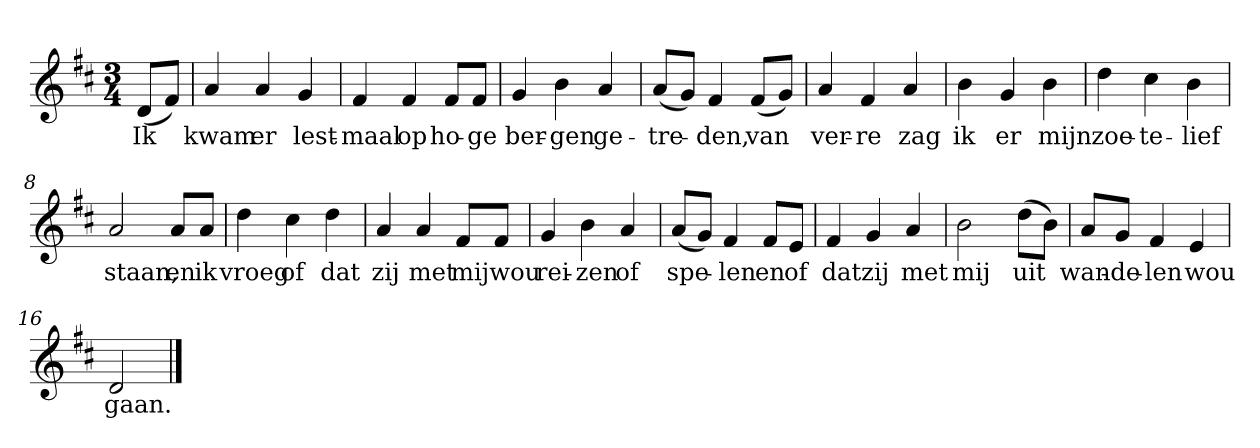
**kern	**text
*part1	*part1
*staff1	*staff1
*clefG2	*
*k[f#c#]	*
*D:	*
*M3/4	*
*MM120	*
=	=
(8d/L	Ik
8f#/J)	.
=1	=1
4a	kwam
4a	er
4g	lest-
=2	=2
4f#	-maal
4f#	op
8f#/L	ho-
8f#/J	-ge
=3	=3
4g	ber-
4b	-gen
4a	ge-
=4	=4
(8a/L	-tre-
8g/J)	.
4f#	-den,
(8f#/L	van
8g/J)	.
=5	=5
4a	ver-
4f#	-re
4a	zag
=6	=6
4b	ik
4g	er
4b	mijn
=7	=7
4dd	zoe-
4cc#	-te-
4b	-lief
=8	=8
2a	staan,
8a/L	en
8a/J	ik
=9	=9
4dd	vroeg
4cc#	of
4dd	dat
=10	=10
4a	zij
4a	met
8f#/L	mij
8f#/J	wou
=11	=11
4g	rei-
4b	-zen
4a	of
=12	=12
(8a/L	spe-
8g/J)	.
4f#	-len
8f#/L	en
8e/J	of
=13	=13
4f#	dat
4g	zij
4a	met
=14	=14
2b	mij
(8dd\L	uit
8b\J)	.
=15	=15
8a/L	wan-
8g/J	-de-
4f#	-len
4e	wou
=16	=16
2d	gaan.
==	==
*-	*-
